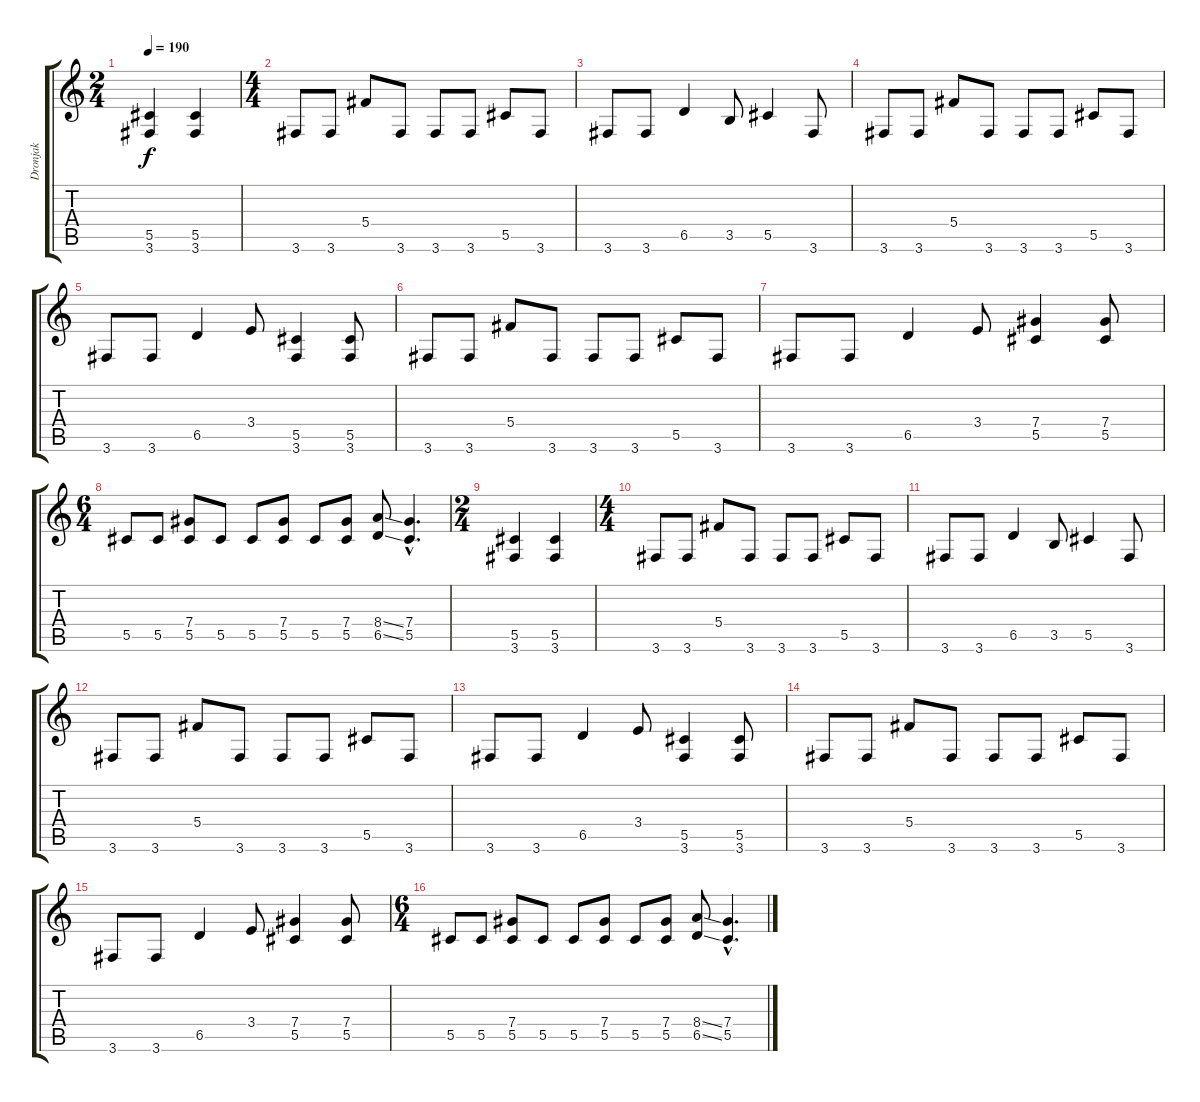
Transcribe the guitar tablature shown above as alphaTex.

\track ("Dronjak" "Dronjak") {instrument distortionguitar}
\staff {score tabs}
\tuning (Eb4 Bb3 Gb3 Db3 Ab2 Eb2) {hide}
\ts (2 4)
\tempo 190
\clef g2
\ks c
(5.5 3.6).4{dy f instrument distortionguitar} (5.5 3.6).4 |
\ts (4 4)
3.6.8 3.6.8 5.4.8 3.6.8 3.6.8 3.6.8 5.5.8 3.6.8 |
3.6.8 3.6.8 6.5.4 3.5.8 5.5.4 3.6.8 |
3.6.8 3.6.8 5.4.8 3.6.8 3.6.8 3.6.8 5.5.8 3.6.8 |
3.6.8 3.6.8 6.5.4 3.4.8 (5.5 3.6).4 (5.5 3.6).8 |
3.6.8 3.6.8 5.4.8 3.6.8 3.6.8 3.6.8 5.5.8 3.6.8 |
3.6.8 3.6.8 6.5.4 3.4.8 (7.4 5.5).4 (7.4 5.5).8 |
\ts (6 4)
5.5.8 5.5.8 (7.4 5.5).8 5.5.8 5.5.8 (7.4 5.5).8 5.5.8 (7.4 5.5).8 (8.4{ss} 6.5{ss}).8 (7.4{hac} 5.5{hac}).4{d} |
\ts (2 4)
(5.5 3.6).4 (5.5 3.6).4 |
\ts (4 4)
3.6.8 3.6.8 5.4.8 3.6.8 3.6.8 3.6.8 5.5.8 3.6.8 |
3.6.8 3.6.8 6.5.4 3.5.8 5.5.4 3.6.8 |
3.6.8 3.6.8 5.4.8 3.6.8 3.6.8 3.6.8 5.5.8 3.6.8 |
3.6.8 3.6.8 6.5.4 3.4.8 (5.5 3.6).4 (5.5 3.6).8 |
3.6.8 3.6.8 5.4.8 3.6.8 3.6.8 3.6.8 5.5.8 3.6.8 |
3.6.8 3.6.8 6.5.4 3.4.8 (7.4 5.5).4 (7.4 5.5).8 |
\ts (6 4)
5.5.8 5.5.8 (7.4 5.5).8 5.5.8 5.5.8 (7.4 5.5).8 5.5.8 (7.4 5.5).8 (8.4{ss} 6.5{ss}).8 (7.4{hac} 5.5{hac}).4{d}
